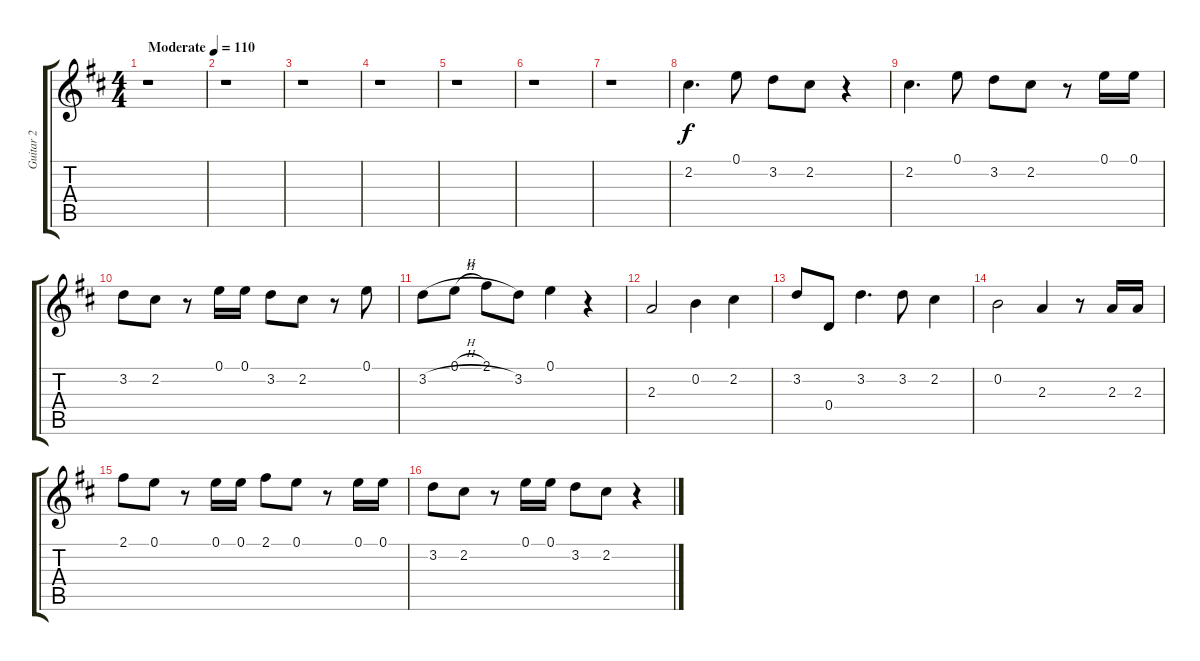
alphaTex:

\track ("Guitar 2" "Guitar 2") {instrument electricguitarjazz}
\staff {score tabs}
\tuning (E4 B3 G3 D3 A2 E2) {hide}
\ts (4 4)
\tempo (110 "Moderate")
\clef g2
\ks d
r.1{dy f instrument electricguitarjazz} |
r.1 |
r.1 |
r.1 |
r.1 |
r.1 |
r.1 |
2.2.4{d} 0.1.8 3.2.8 2.2.8 r.4 |
2.2.4{d} 0.1.8 3.2.8 2.2.8 r.8 0.1.16 0.1.16 |
3.2.8 2.2.8 r.8 0.1.16 0.1.16 3.2.8 2.2.8 r.8 0.1.8 |
3.2{h}.8 0.1{h}.8 2.1.8 3.2.8 0.1.4 r.4 |
2.3.2 0.2.4 2.2.4 |
3.2.8 0.4.8 3.2.4{d} 3.2.8 2.2.4 |
0.2.2 2.3.4 r.8 2.3.16 2.3.16 |
2.1.8 0.1.8 r.8 0.1.16 0.1.16 2.1.8 0.1.8 r.8 0.1.16 0.1.16 |
3.2.8 2.2.8 r.8 0.1.16 0.1.16 3.2.8 2.2.8 r.4
